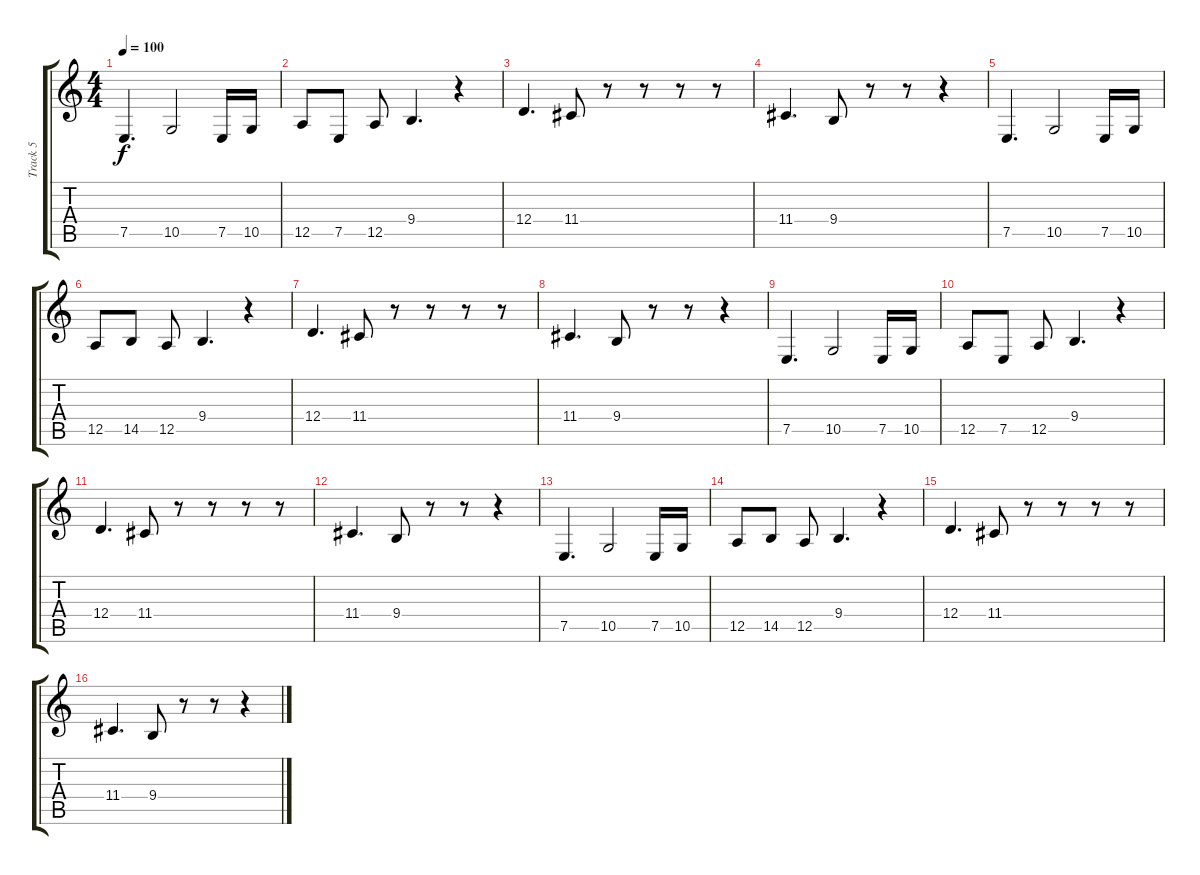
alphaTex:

\track ("Track 5" "Track 5") {instrument trombone}
\staff {score tabs}
\tuning (E4 B3 G3 D3 A2 E2) {hide}
\ts (4 4)
\tempo 100
\clef g2
\ks c
7.5.4{d dy f instrument trombone} 10.5.2 7.5.16 10.5.16 |
12.5.8 7.5.8 12.5.8 9.4.4{d} r.4 |
12.4.4{d} 11.4.8 r.8 r.8 r.8 r.8 |
11.4.4{d} 9.4.8 r.8 r.8 r.4 |
7.5.4{d} 10.5.2 7.5.16 10.5.16 |
12.5.8 14.5.8 12.5.8 9.4.4{d} r.4 |
12.4.4{d} 11.4.8 r.8 r.8 r.8 r.8 |
11.4.4{d} 9.4.8 r.8 r.8 r.4 |
7.5.4{d} 10.5.2 7.5.16 10.5.16 |
12.5.8 7.5.8 12.5.8 9.4.4{d} r.4 |
12.4.4{d} 11.4.8 r.8 r.8 r.8 r.8 |
11.4.4{d} 9.4.8 r.8 r.8 r.4 |
7.5.4{d} 10.5.2 7.5.16 10.5.16 |
12.5.8 14.5.8 12.5.8 9.4.4{d} r.4 |
12.4.4{d} 11.4.8 r.8 r.8 r.8 r.8 |
11.4.4{d} 9.4.8 r.8 r.8 r.4
